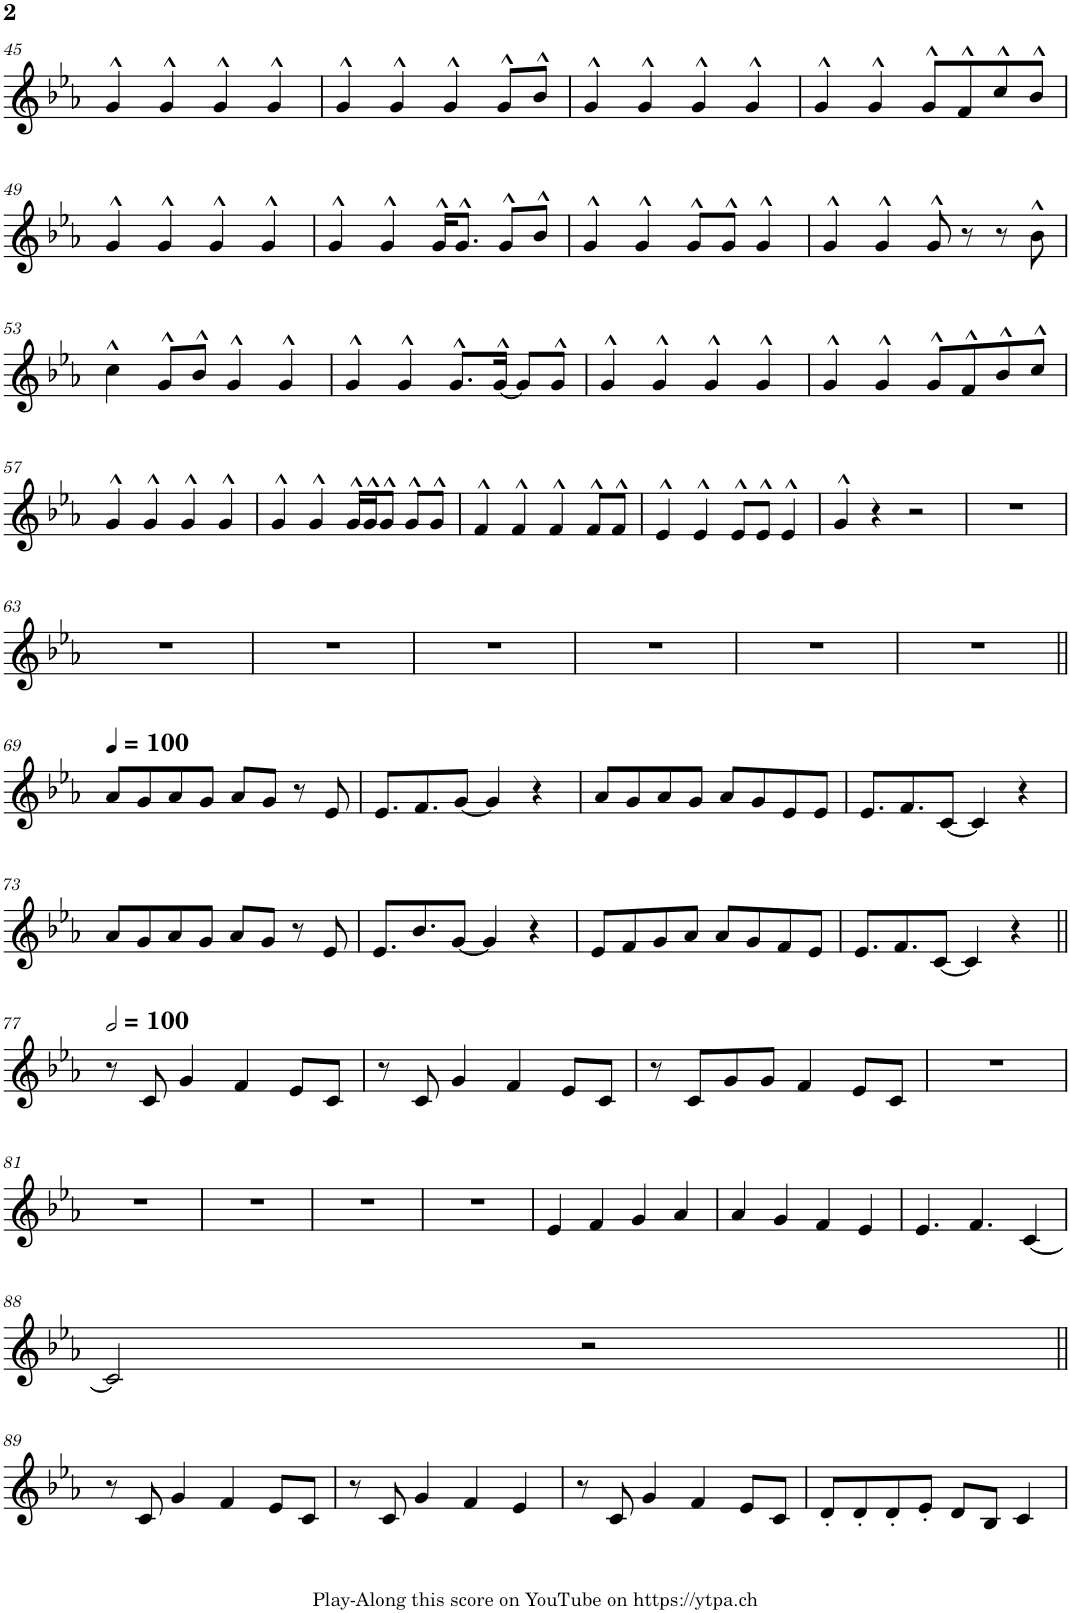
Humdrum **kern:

**kern
*part1
*staff1
*I"Piano
*I'Pno.
!!LO:PB:g=z
*clefG2
*k[b-e-a-]
*M4/4
=45
4g^^/
4g^^/
4g^^/
4g^^/
=46
4g^^/
4g^^/
4g^^/
8g^^/L
8b-^^/J
=47
4g^^/
4g^^/
4g^^/
4g^^/
=48
4g^^/
4g^^/
8g^^/L
8f^^/
8cc^^/
8b-^^/J
!!LO:LB:g=z
=49
4g^^/
4g^^/
4g^^/
4g^^/
=50
4g^^/
4g^^/
16g^^/KL
8.g^^/J
8g^^/L
8b-^^/J
=51
4g^^/
4g^^/
8g^^/L
8g^^/J
4g^^/
=52
4g^^/
4g^^/
8g^^/
8r
8r
8b-^^\
!!LO:LB:g=z
=53
4cc^^\
8g^^/L
8b-^^/J
4g^^/
4g^^/
=54
4g^^/
4g^^/
8.g^^/L
[16g^^/Jk
8g/L]
8g^^/J
=55
4g^^/
4g^^/
4g^^/
4g^^/
=56
4g^^/
4g^^/
8g^^/L
8f^^/
8b-^^/
8cc^^/J
!!LO:LB:g=z
=57
4g^^/
4g^^/
4g^^/
4g^^/
=58
4g^^/
4g^^/
16g^^/LL
16g^^/J
8g^^/J
8g^^/L
8g^^/J
=59
4f^^/
4f^^/
4f^^/
8f^^/L
8f^^/J
=60
4e-^^/
4e-^^/
8e-^^/L
8e-^^/J
4e-^^/
=61
4g^^/
4r
2r
=62
1r
!!LO:LB:g=z
=63
1r
=64
1r
=65
1r
=66
1r
=67
1r
=68
1r
!!LO:LB:g=z
=69||
*MM100
8a-/L
8g/
8a-/
8g/J
8a-/L
8g/J
8r
8e-/
=70
8.e-/L
8.f/
[8g/J
4g/]
4r
=71
8a-/L
8g/
8a-/
8g/J
8a-/L
8g/
8e-/
8e-/J
=72
8.e-/L
8.f/
[8c/J
4c/]
4r
!!LO:LB:g=z
=73
8a-/L
8g/
8a-/
8g/J
8a-/L
8g/J
8r
8e-/
=74
8.e-/L
8.b-/
[8g/J
4g/]
4r
=75
8e-/L
8f/
8g/
8a-/J
8a-/L
8g/
8f/
8e-/J
=76
8.e-/L
8.f/
[8c/J
4c/]
4r
!!LO:LB:g=z
=77||
*MM200
8r
8c/
4g/
4f/
8e-/L
8c/J
=78
8r
8c/
4g/
4f/
8e-/L
8c/J
=79
8r
8c/L
8g/
8g/J
4f/
8e-/L
8c/J
=80
1r
!!LO:LB:g=z
=81
1r
=82
1r
=83
1r
=84
1r
=85
4e-/
4f/
4g/
4a-/
=86
4a-/
4g/
4f/
4e-/
=87
4.e-/
4.f/
[4c/
!!LO:LB:g=z
=88
2c/]
2r
!!LO:LB:g=z
=89||
8r
8c/
4g/
4f/
8e-/L
8c/J
=90
8r
8c/
4g/
4f/
4e-/
=91
8r
8c/
4g/
4f/
8e-/L
8c/J
=92
8d'/L
8d'/
8d'/
8e-'/J
8d/L
8B-/J
4c/
=
*-
